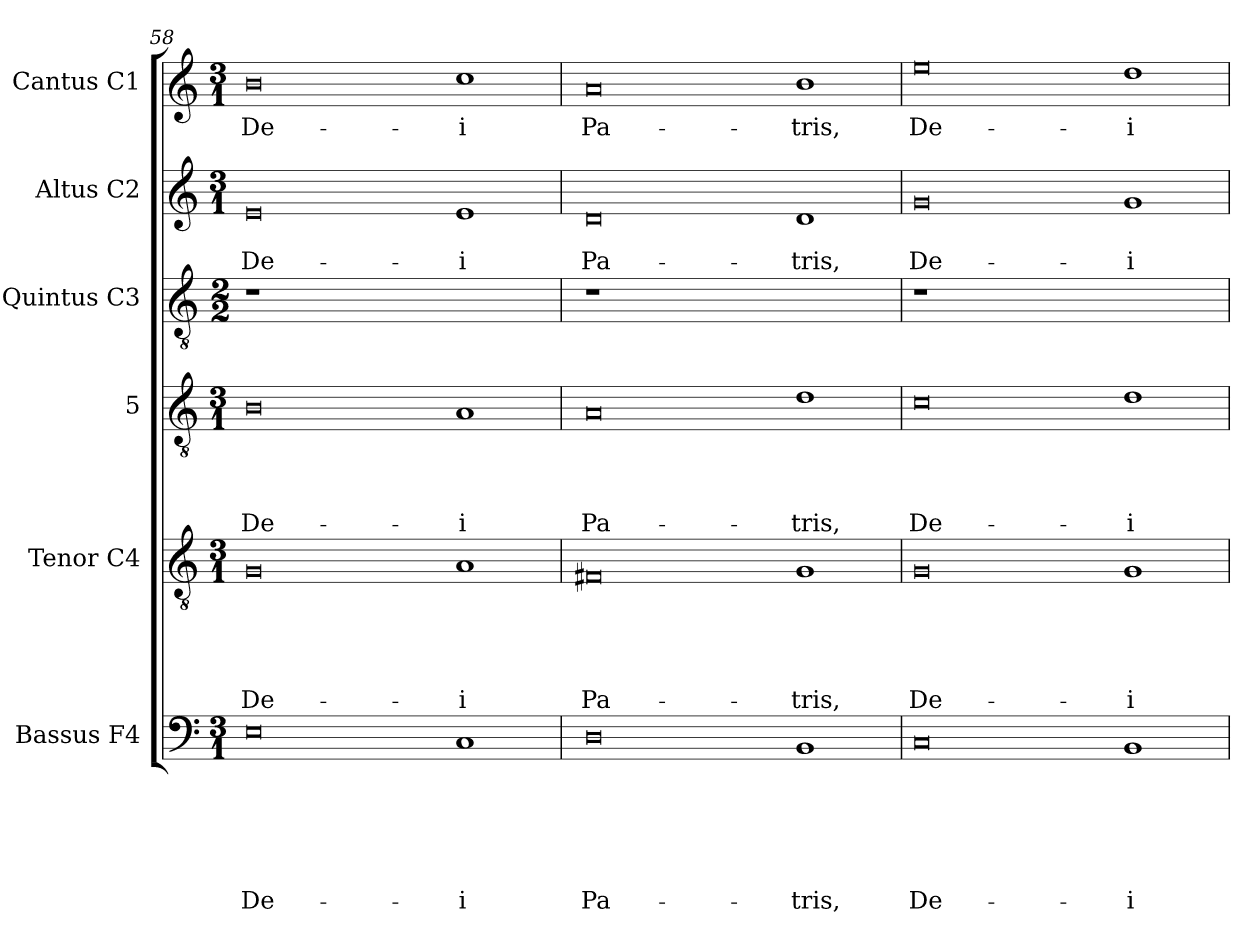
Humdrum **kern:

**kern	**text	**text	**text	**text	**text	**text	**kern	**text	**text	**text	**text	**text	**kern	**text	**text	**text	**text	**kern	**kern	**text	**text	**kern	**text
*part6	*part6	*part6	*part6	*part6	*part6	*part6	*part5	*part5	*part5	*part5	*part5	*part5	*part4	*part4	*part4	*part4	*part4	*part3	*part2	*part2	*part2	*part1	*part1
*staff6	*staff6	*staff6	*staff6	*staff6	*staff6	*staff6	*staff5	*staff5	*staff5	*staff5	*staff5	*staff5	*staff4	*staff4	*staff4	*staff4	*staff4	*staff3	*staff2	*staff2	*staff2	*staff1	*staff1
*I"Bassus F4	*	*	*	*	*	*	*I"Tenor C4	*	*	*	*	*	*I"5	*	*	*	*	*I"Quintus C3	*I"Altus C2	*	*	*I"Cantus C1	*
*I'B	*	*	*	*	*	*	*I'T	*	*	*	*	*	*	*	*	*	*	*	*I'A	*	*	*I'C	*
!!LO:LB:g=z
*clefF4	*	*	*	*	*	*	*clefGv2	*	*	*	*	*	*clefGv2	*	*	*	*	*clefGv2	*clefG2	*	*	*clefG2	*
*k[]	*	*	*	*	*	*	*k[]	*	*	*	*	*	*k[]	*	*	*	*	*k[]	*k[]	*	*	*k[]	*
*C:	*	*	*	*	*	*	*C:	*	*	*	*	*	*C:	*	*	*	*	*C:	*C:	*	*	*C:	*
*M3/1	*	*	*	*	*	*	*M3/1	*	*	*	*	*	*M3/1	*	*	*	*	*M2/2	*M3/1	*	*	*M3/1	*
=58	=58	=58	=58	=58	=58	=58	=58	=58	=58	=58	=58	=58	=58	=58	=58	=58	=58	=58	=58	=58	=58	=58	=58
!	!	!	!	!	!	!LO:LY:b	!	!	!	!	!	!LO:LY:b	!	!	!	!	!LO:LY:b	!	!	!	!LO:LY:b	!	!LO:LY:b
0E	.	.	.	.	.	De-	0G	.	.	.	.	De-	0B	.	.	.	De-	1r	0e	.	De-	0b	De-
.	.	.	.	.	.	.	.	.	.	.	.	.	.	.	.	.	.	0ryy	.	.	.	.	.
!	!	!	!	!	!	!LO:LY:b:rj	!	!	!	!	!	!LO:LY:b:rj	!	!	!	!	!LO:LY:b:rj	!	!	!	!LO:LY:b:rj	!	!LO:LY:b:rj
1C	.	.	.	.	.	-i	1A	.	.	.	.	-i	1A	.	.	.	-i	.	1e	.	-i	1cc	-i
=59	=59	=59	=59	=59	=59	=59	=59	=59	=59	=59	=59	=59	=59	=59	=59	=59	=59	=59	=59	=59	=59	=59	=59
!	!	!	!	!	!	!LO:LY:b	!	!	!	!	!	!LO:LY:b	!	!	!	!	!LO:LY:b	!	!	!	!LO:LY:b	!	!LO:LY:b
0D	.	.	.	.	.	Pa-	0F#X	.	.	.	.	Pa-	0A	.	.	.	Pa-	1r	0d	.	Pa-	0a	Pa-
.	.	.	.	.	.	.	.	.	.	.	.	.	.	.	.	.	.	0ryy	.	.	.	.	.
!	!	!	!	!	!	!LO:LY:b	!	!	!	!	!	!LO:LY:b	!	!	!	!	!LO:LY:b	!	!	!	!LO:LY:b	!	!LO:LY:b
1BB	.	.	.	.	.	-tris,	1G	.	.	.	.	-tris,	1d	.	.	.	-tris,	.	1d	.	-tris,	1b	-tris,
=60	=60	=60	=60	=60	=60	=60	=60	=60	=60	=60	=60	=60	=60	=60	=60	=60	=60	=60	=60	=60	=60	=60	=60
!	!	!	!	!	!	!LO:LY:b	!	!	!	!	!	!LO:LY:b	!	!	!	!	!LO:LY:b	!	!	!	!LO:LY:b	!	!LO:LY:b
0C	.	.	.	.	.	De-	0G	.	.	.	.	De-	0c	.	.	.	De-	1r	0g	.	De-	0ee	De-
.	.	.	.	.	.	.	.	.	.	.	.	.	.	.	.	.	.	0ryy	.	.	.	.	.
!	!	!	!	!	!	!LO:LY:b:rj	!	!	!	!	!	!LO:LY:b:rj	!	!	!	!	!LO:LY:b:rj	!	!	!	!LO:LY:b:rj	!	!LO:LY:b:rj
1BB	.	.	.	.	.	-i	1G	.	.	.	.	-i-	1d	.	.	.	-i	.	1g	.	-i	1dd	-i
=	=	=	=	=	=	=	=	=	=	=	=	=	=	=	=	=	=	=	=	=	=	=	=
*-	*-	*-	*-	*-	*-	*-	*-	*-	*-	*-	*-	*-	*-	*-	*-	*-	*-	*-	*-	*-	*-	*-	*-
